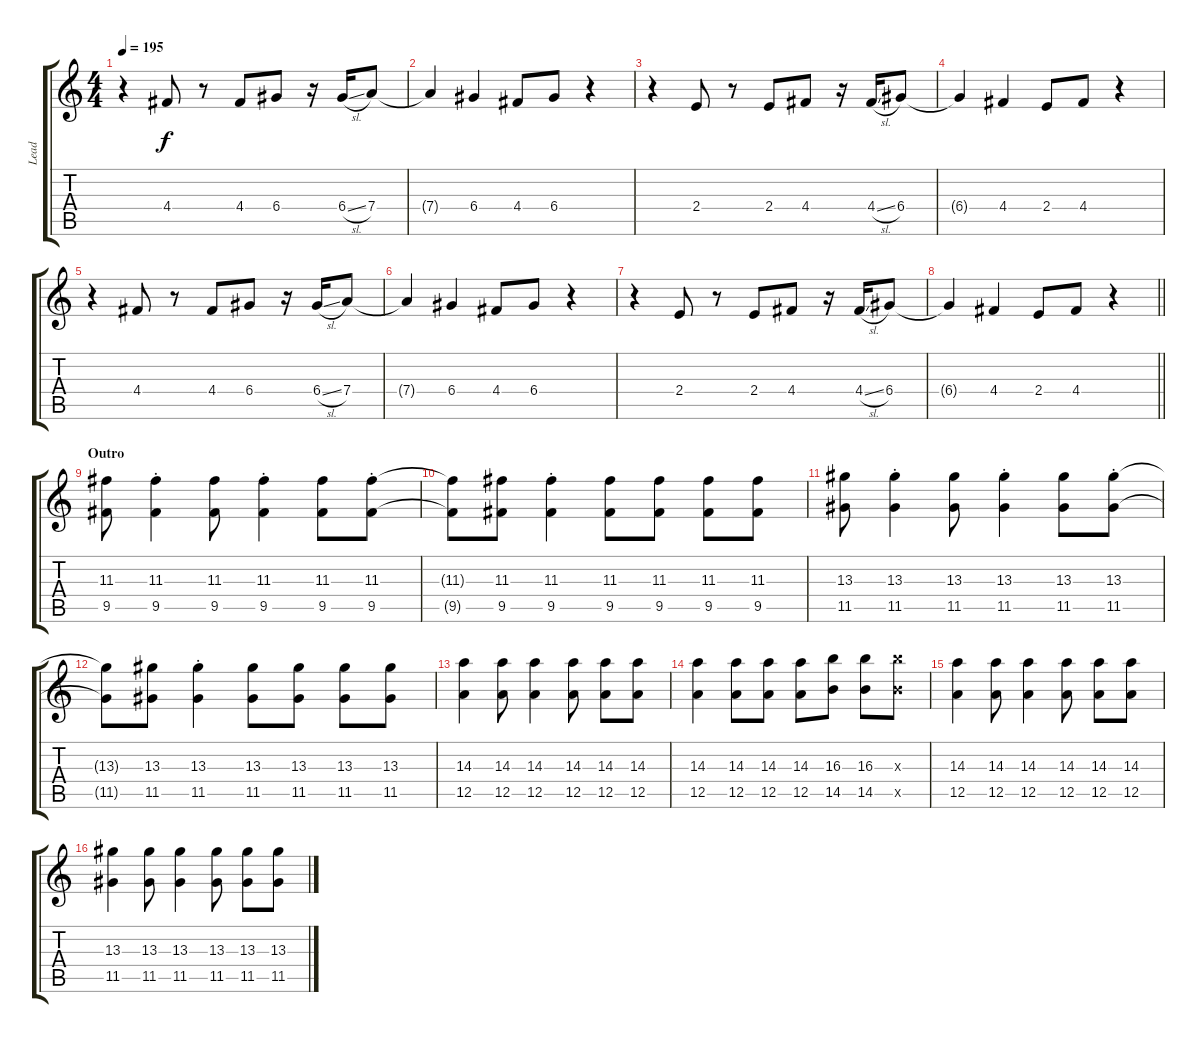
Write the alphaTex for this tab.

\track ("Lead" "Lead") {instrument overdrivenguitar}
\staff {score tabs}
\tuning (E4 B3 G3 D3 A2 D2) {hide}
\ts (4 4)
\tempo 195
\clef g2
\ks c
r.4{dy f} 4.4.8 r.8 4.4.8 6.4.8 r.16 6.4{sl}.16 7.4.8 |
7.4{t}.4 6.4.4 4.4.8 6.4.8 r.4 |
r.4 2.4.8 r.8 2.4.8 4.4.8 r.16 4.4{sl}.16 6.4.8 |
6.4{t}.4 4.4.4 2.4.8 4.4.8 r.4 |
r.4 4.4.8 r.8 4.4.8 6.4.8 r.16 6.4{sl}.16 7.4.8 |
7.4{t}.4 6.4.4 4.4.8 6.4.8 r.4 |
r.4 2.4.8 r.8 2.4.8 4.4.8 r.16 4.4{sl}.16 6.4.8 |
\barLineRight lightlight
6.4{t}.4 4.4.4 2.4.8 4.4.8 r.4 |
\section ("" "Outro")
(11.3 9.5).8 (11.3{st} 9.5{st}).4 (11.3 9.5).8 (11.3{st} 9.5{st}).4 (11.3 9.5).8 (11.3{st} 9.5{st}).8 |
(11.3{t} 9.5{t}).8 (11.3 9.5).8 (11.3{st} 9.5{st}).4 (11.3 9.5).8 (11.3 9.5).8 (11.3 9.5).8 (11.3 9.5).8 |
(13.3 11.5).8 (13.3{st} 11.5{st}).4 (13.3 11.5).8 (13.3{st} 11.5{st}).4 (13.3 11.5).8 (13.3{st} 11.5{st}).8 |
(13.3{t} 11.5{t}).8 (13.3 11.5).8 (13.3{st} 11.5{st}).4 (13.3 11.5).8 (13.3 11.5).8 (13.3 11.5).8 (13.3 11.5).8 |
(14.3 12.5).4 (14.3 12.5).8 (14.3 12.5).4 (14.3 12.5).8 (14.3 12.5).8 (14.3 12.5).8 |
(14.3 12.5).4 (14.3 12.5).8 (14.3 12.5).8 (14.3 12.5).8 (16.3 14.5).8 (16.3 14.5).8 (16.3{x} 14.5{x}).8 |
(14.3 12.5).4 (14.3 12.5).8 (14.3 12.5).4 (14.3 12.5).8 (14.3 12.5).8 (14.3 12.5).8 |
(13.3 11.5).4 (13.3 11.5).8 (13.3 11.5).4 (13.3 11.5).8 (13.3 11.5).8 (13.3 11.5).8
